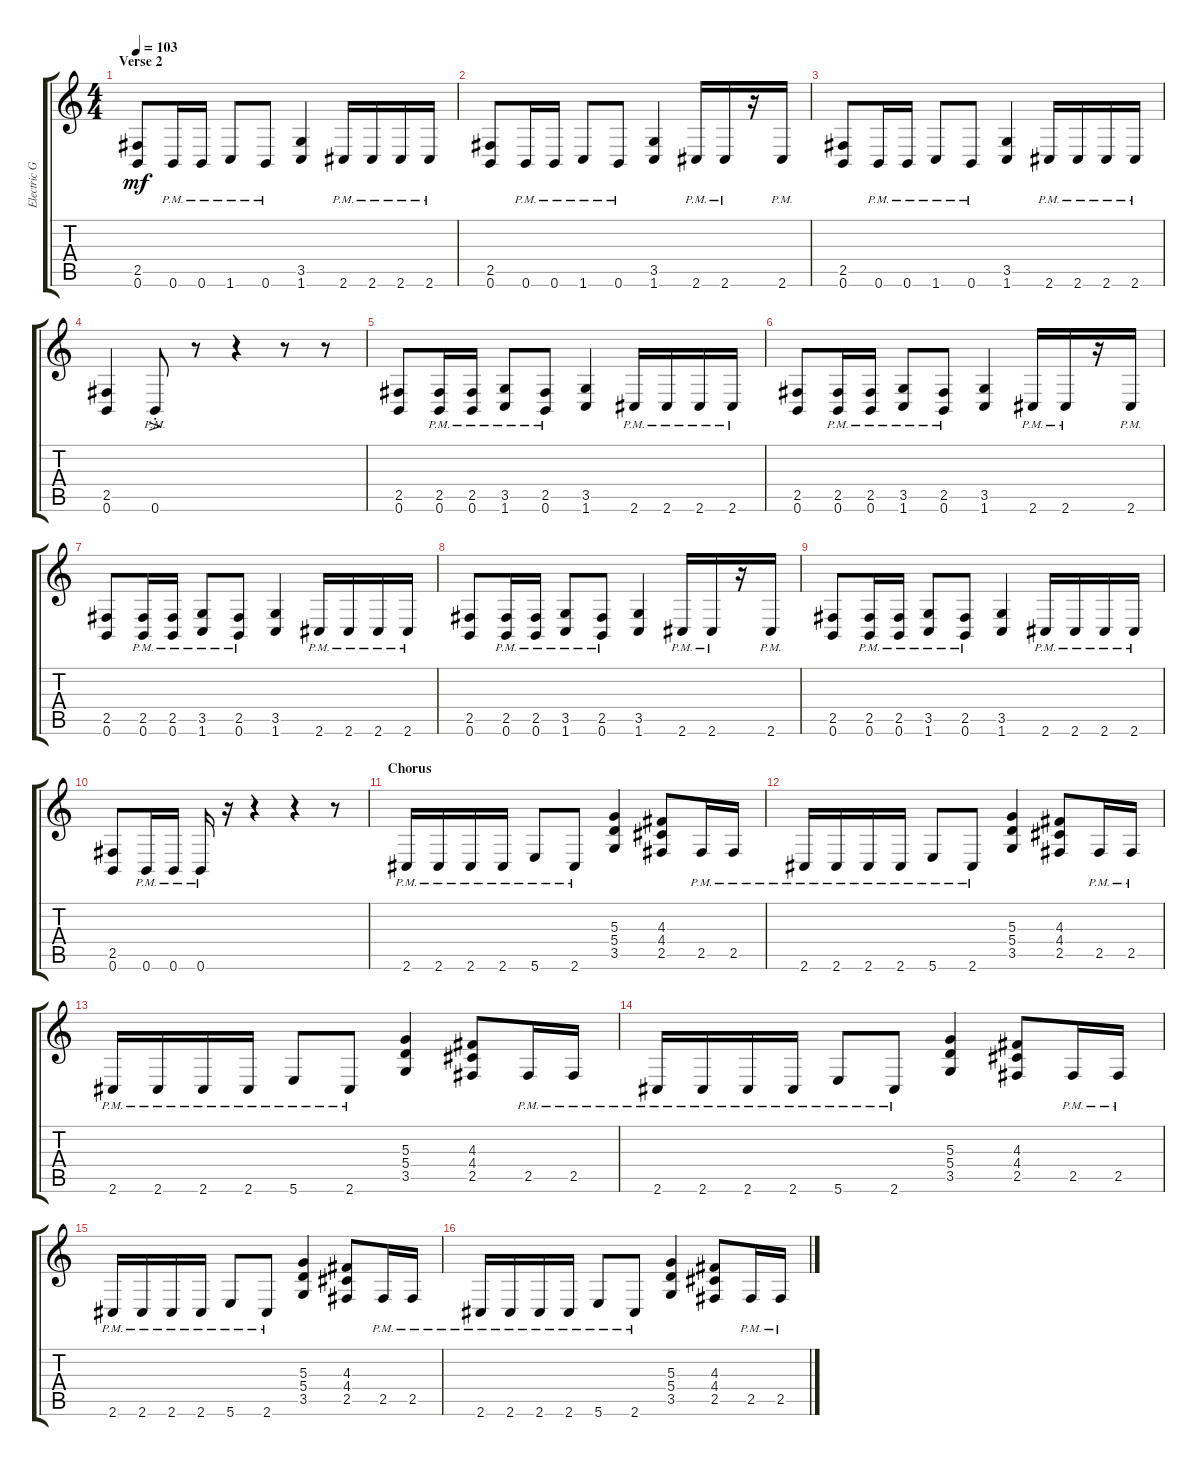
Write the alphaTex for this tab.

\track ("Electric Guitar" "Electric G") {instrument distortionguitar}
\staff {score tabs}
\tuning (B3 Gb3 D3 A2 E2 B1) {hide}
\ts (4 4)
\section ("" "Verse 2")
\tempo 103
\clef g2
\ks c
(2.5 0.6).8{dy mf} 0.6{pm}.16 0.6{pm}.16 1.6{pm}.8 0.6{pm}.8 (3.5 1.6).4 2.6{pm}.16 2.6{pm}.16 2.6{pm}.16 2.6{pm}.16 |
(2.5 0.6).8 0.6{pm}.16 0.6{pm}.16 1.6{pm}.8 0.6{pm}.8 (3.5 1.6).4 2.6{pm}.16 2.6{pm}.16 r.16 2.6{pm}.16 |
(2.5 0.6).8 0.6{pm}.16 0.6{pm}.16 1.6{pm}.8 0.6{pm}.8 (3.5 1.6).4 2.6{pm}.16 2.6{pm}.16 2.6{pm}.16 2.6{pm}.16 |
(2.5 0.6).4 0.6{ac pm st}.8 r.8 r.4 r.8 r.8 |
(2.5 0.6).8 (2.5{pm} 0.6{pm}).16 (2.5{pm} 0.6{pm}).16 (3.5{pm} 1.6{pm}).8 (2.5{pm} 0.6{pm}).8 (3.5 1.6).4 2.6{pm}.16 2.6{pm}.16 2.6{pm}.16 2.6{pm}.16 |
(2.5 0.6).8 (2.5{pm} 0.6{pm}).16 (2.5{pm} 0.6{pm}).16 (3.5{pm} 1.6{pm}).8 (2.5{pm} 0.6{pm}).8 (3.5 1.6).4 2.6{pm}.16 2.6{pm}.16 r.16 2.6{pm}.16 |
(2.5 0.6).8 (2.5{pm} 0.6{pm}).16 (2.5{pm} 0.6{pm}).16 (3.5{pm} 1.6{pm}).8 (2.5{pm} 0.6{pm}).8 (3.5 1.6).4 2.6{pm}.16 2.6{pm}.16 2.6{pm}.16 2.6{pm}.16 |
(2.5 0.6).8 (2.5{pm} 0.6{pm}).16 (2.5{pm} 0.6{pm}).16 (3.5{pm} 1.6{pm}).8 (2.5{pm} 0.6{pm}).8 (3.5 1.6).4 2.6{pm}.16 2.6{pm}.16 r.16 2.6{pm}.16 |
(2.5 0.6).8 (2.5{pm} 0.6{pm}).16 (2.5{pm} 0.6{pm}).16 (3.5{pm} 1.6{pm}).8 (2.5{pm} 0.6{pm}).8 (3.5 1.6).4 2.6{pm}.16 2.6{pm}.16 2.6{pm}.16 2.6{pm}.16 |
(2.5 0.6).8 0.6{pm}.16 0.6{pm}.16 0.6{pm}.16 r.16 r.4 r.4 r.8 |
\section ("" "Chorus")
2.6{pm}.16 2.6{pm}.16 2.6{pm}.16 2.6{pm}.16 5.6{pm}.8 2.6{pm}.8 (5.3 5.4 3.5).4 (4.3 4.4 2.5).8 2.5{pm}.16 2.5{pm}.16 |
2.6{pm}.16 2.6{pm}.16 2.6{pm}.16 2.6{pm}.16 5.6{pm}.8 2.6{pm}.8 (5.3 5.4 3.5).4 (4.3 4.4 2.5).8 2.5{pm}.16 2.5{pm}.16 |
2.6{pm}.16 2.6{pm}.16 2.6{pm}.16 2.6{pm}.16 5.6{pm}.8 2.6{pm}.8 (5.3 5.4 3.5).4 (4.3 4.4 2.5).8 2.5{pm}.16 2.5{pm}.16 |
2.6{pm}.16 2.6{pm}.16 2.6{pm}.16 2.6{pm}.16 5.6{pm}.8 2.6{pm}.8 (5.3 5.4 3.5).4 (4.3 4.4 2.5).8 2.5{pm}.16 2.5{pm}.16 |
2.6{pm}.16 2.6{pm}.16 2.6{pm}.16 2.6{pm}.16 5.6{pm}.8 2.6{pm}.8 (5.3 5.4 3.5).4 (4.3 4.4 2.5).8 2.5{pm}.16 2.5{pm}.16 |
2.6{pm}.16 2.6{pm}.16 2.6{pm}.16 2.6{pm}.16 5.6{pm}.8 2.6{pm}.8 (5.3 5.4 3.5).4 (4.3 4.4 2.5).8 2.5{pm}.16 2.5{pm}.16
